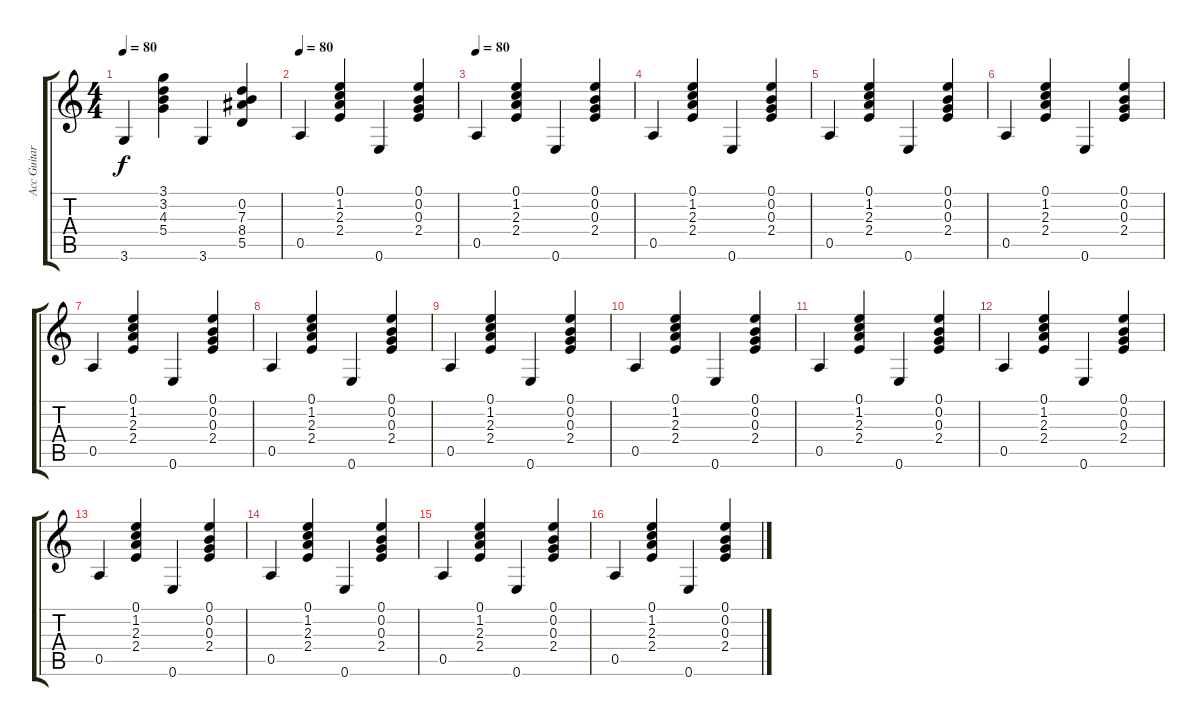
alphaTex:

\track ("Acc Guitar Shahrin" "Acc Guitar") {instrument acousticguitarnylon}
\staff {score tabs}
\tuning (E4 B3 G3 D3 A2 E2) {hide}
\ts (4 4)
\tempo 80
\clef g2
\ks c
3.6.4{dy f} (3.1 3.2 4.3 5.4).4 3.6.4 (0.2 7.3 8.4 5.5).4 |
\tempo 80
0.5.4 (0.1 1.2 2.3 2.4).4 0.6.4 (0.1 0.2 0.3 2.4).4 |
\tempo 80
0.5.4 (0.1 1.2 2.3 2.4).4 0.6.4 (0.1 0.2 0.3 2.4).4 |
0.5.4 (0.1 1.2 2.3 2.4).4 0.6.4 (0.1 0.2 0.3 2.4).4 |
0.5.4 (0.1 1.2 2.3 2.4).4 0.6.4 (0.1 0.2 0.3 2.4).4 |
0.5.4 (0.1 1.2 2.3 2.4).4 0.6.4 (0.1 0.2 0.3 2.4).4 |
0.5.4 (0.1 1.2 2.3 2.4).4 0.6.4 (0.1 0.2 0.3 2.4).4 |
0.5.4 (0.1 1.2 2.3 2.4).4 0.6.4 (0.1 0.2 0.3 2.4).4 |
0.5.4 (0.1 1.2 2.3 2.4).4 0.6.4 (0.1 0.2 0.3 2.4).4 |
0.5.4 (0.1 1.2 2.3 2.4).4 0.6.4 (0.1 0.2 0.3 2.4).4 |
0.5.4 (0.1 1.2 2.3 2.4).4 0.6.4 (0.1 0.2 0.3 2.4).4 |
0.5.4 (0.1 1.2 2.3 2.4).4 0.6.4 (0.1 0.2 0.3 2.4).4 |
0.5.4 (0.1 1.2 2.3 2.4).4 0.6.4 (0.1 0.2 0.3 2.4).4 |
0.5.4 (0.1 1.2 2.3 2.4).4 0.6.4 (0.1 0.2 0.3 2.4).4 |
0.5.4 (0.1 1.2 2.3 2.4).4 0.6.4 (0.1 0.2 0.3 2.4).4 |
0.5.4 (0.1 1.2 2.3 2.4).4 0.6.4 (0.1 0.2 0.3 2.4).4
